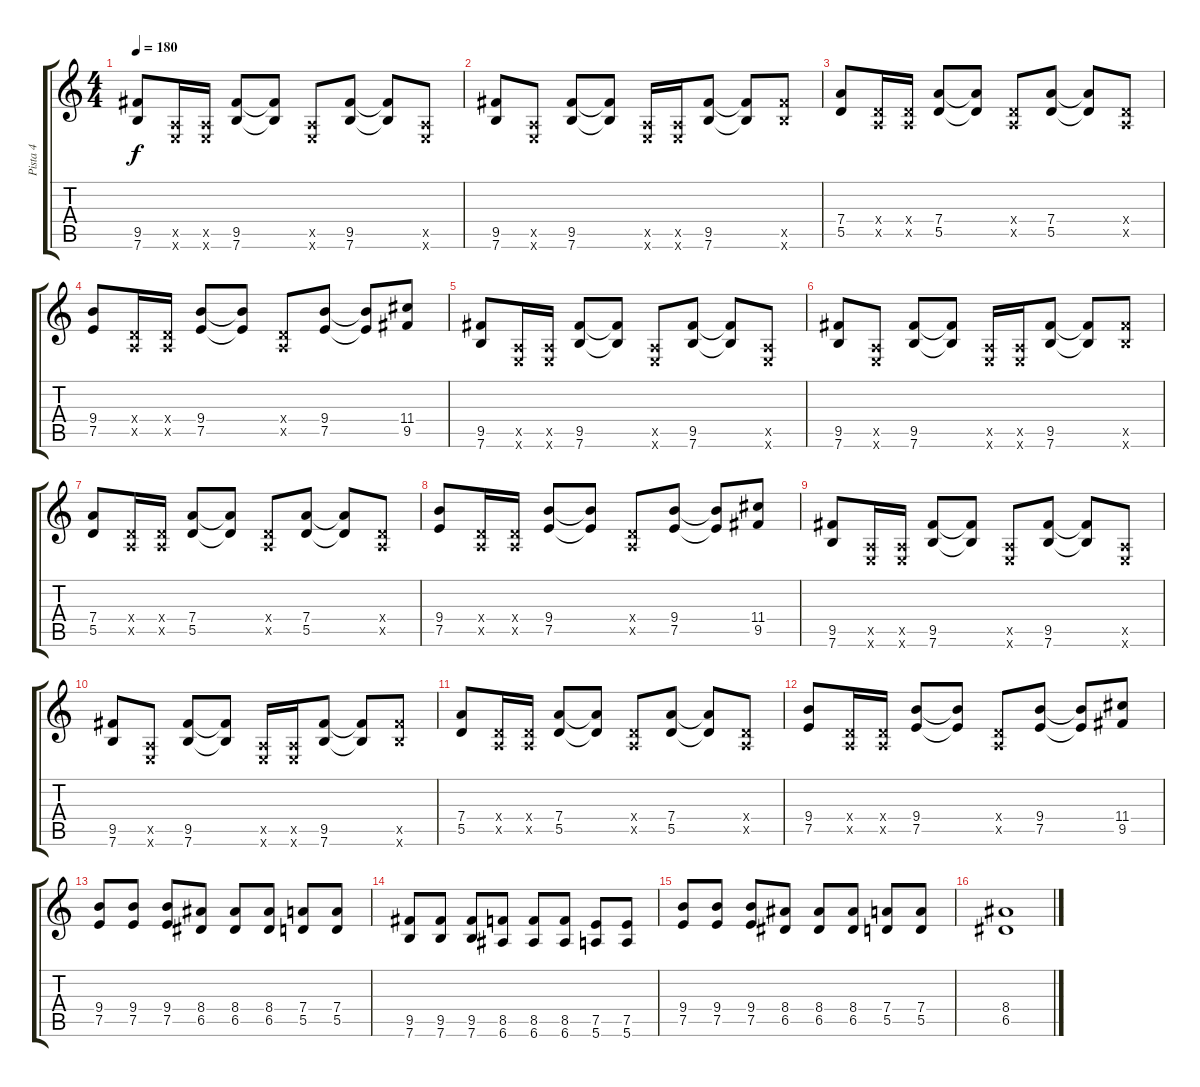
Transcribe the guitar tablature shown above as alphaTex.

\track ("Pista 4" "Pista 4") {instrument distortionguitar}
\staff {score tabs}
\tuning (E4 B3 G3 D3 A2 E2) {hide}
\ts (4 4)
\tempo 180
\clef g2
\ks c
(9.5 7.6).8{dy f} (0.5{x} 0.6{x}).16 (0.5{x} 0.6{x}).16 (9.5 7.6).8 (9.5{t} 7.6{t}).8 (0.5{x} 0.6{x}).8 (9.5 7.6).8 (9.5{t} 7.6{t}).8 (0.5{x} 0.6{x}).8 |
(9.5 7.6).8 (0.5{x} 0.6{x}).8 (9.5 7.6).8 (9.5{t} 7.6{t}).8 (0.5{x} 0.6{x}).16 (0.5{x} 0.6{x}).16 (9.5 7.6).8 (9.5{t} 7.6{t}).8 (9.5{x} 7.6{x}).8 |
(7.4 5.5).8 (0.4{x} 0.5{x}).16 (0.4{x} 0.5{x}).16 (7.4 5.5).8 (7.4{t} 5.5{t}).8 (0.4{x} 0.5{x}).8 (7.4 5.5).8 (7.4{t} 5.5{t}).8 (0.4{x} 0.5{x}).8 |
(9.4 7.5).8 (0.4{x} 0.5{x}).16 (0.4{x} 0.5{x}).16 (9.4 7.5).8 (9.4{t} 7.5{t}).8 (0.4{x} 0.5{x}).8 (9.4 7.5).8 (9.4{t} 7.5{t}).8 (11.4 9.5).8 |
(9.5 7.6).8 (0.5{x} 0.6{x}).16 (0.5{x} 0.6{x}).16 (9.5 7.6).8 (9.5{t} 7.6{t}).8 (0.5{x} 0.6{x}).8 (9.5 7.6).8 (9.5{t} 7.6{t}).8 (0.5{x} 0.6{x}).8 |
(9.5 7.6).8 (0.5{x} 0.6{x}).8 (9.5 7.6).8 (9.5{t} 7.6{t}).8 (0.5{x} 0.6{x}).16 (0.5{x} 0.6{x}).16 (9.5 7.6).8 (9.5{t} 7.6{t}).8 (9.5{x} 7.6{x}).8 |
(7.4 5.5).8 (0.4{x} 0.5{x}).16 (0.4{x} 0.5{x}).16 (7.4 5.5).8 (7.4{t} 5.5{t}).8 (0.4{x} 0.5{x}).8 (7.4 5.5).8 (7.4{t} 5.5{t}).8 (0.4{x} 0.5{x}).8 |
(9.4 7.5).8 (0.4{x} 0.5{x}).16 (0.4{x} 0.5{x}).16 (9.4 7.5).8 (9.4{t} 7.5{t}).8 (0.4{x} 0.5{x}).8 (9.4 7.5).8 (9.4{t} 7.5{t}).8 (11.4 9.5).8 |
(9.5 7.6).8 (0.5{x} 0.6{x}).16 (0.5{x} 0.6{x}).16 (9.5 7.6).8 (9.5{t} 7.6{t}).8 (0.5{x} 0.6{x}).8 (9.5 7.6).8 (9.5{t} 7.6{t}).8 (0.5{x} 0.6{x}).8 |
(9.5 7.6).8 (0.5{x} 0.6{x}).8 (9.5 7.6).8 (9.5{t} 7.6{t}).8 (0.5{x} 0.6{x}).16 (0.5{x} 0.6{x}).16 (9.5 7.6).8 (9.5{t} 7.6{t}).8 (9.5{x} 7.6{x}).8 |
(7.4 5.5).8 (0.4{x} 0.5{x}).16 (0.4{x} 0.5{x}).16 (7.4 5.5).8 (7.4{t} 5.5{t}).8 (0.4{x} 0.5{x}).8 (7.4 5.5).8 (7.4{t} 5.5{t}).8 (0.4{x} 0.5{x}).8 |
(9.4 7.5).8 (0.4{x} 0.5{x}).16 (0.4{x} 0.5{x}).16 (9.4 7.5).8 (9.4{t} 7.5{t}).8 (0.4{x} 0.5{x}).8 (9.4 7.5).8 (9.4{t} 7.5{t}).8 (11.4 9.5).8 |
(9.4 7.5).8 (9.4 7.5).8 (9.4 7.5).8 (8.4 6.5).8 (8.4 6.5).8 (8.4 6.5).8 (7.4 5.5).8 (7.4 5.5).8 |
(9.5 7.6).8 (9.5 7.6).8 (9.5 7.6).8 (8.5 6.6).8 (8.5 6.6).8 (8.5 6.6).8 (7.5 5.6).8 (7.5 5.6).8 |
(9.4 7.5).8 (9.4 7.5).8 (9.4 7.5).8 (8.4 6.5).8 (8.4 6.5).8 (8.4 6.5).8 (7.4 5.5).8 (7.4 5.5).8 |
(8.4 6.5).1
